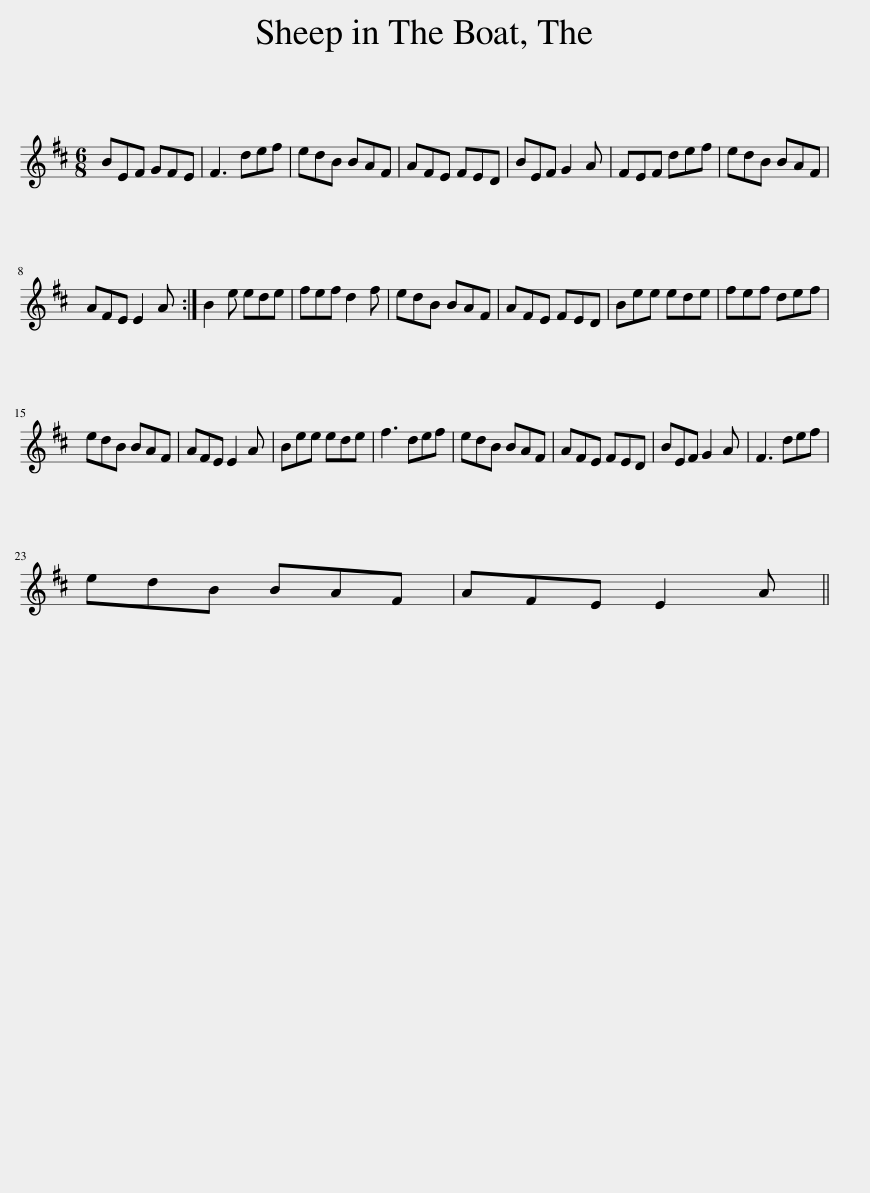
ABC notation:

X:1
L:1/8
M:6/8
I:linebreak $
K:D
V:1 treble
V:1
 BEF GFE | F3 def | edB BAF | AFE FED | BEF G2 A | %5
 FEF def | edB BAF |$ AFE E2 A :| B2 e ede | fef d2 f | %10
 edB BAF | AFE FED | Bee ede | fef def |$ edB BAF | %15
 AFE E2 A | Bee ede | f3 def | edB BAF | AFE FED | %20
 BEF G2 A | F3 def |$ edB BAF | AFE E2 A || %24
